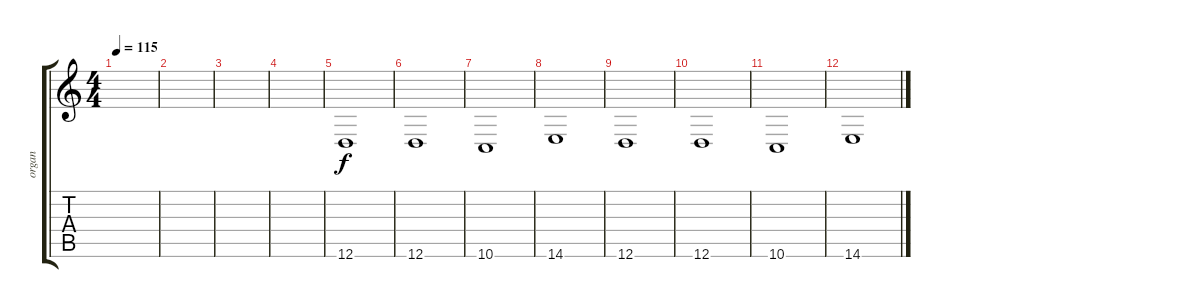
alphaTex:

\track ("organ" "organ") {instrument churchorgan}
\staff {score tabs}
\tuning (D4 A3 F3 C3 G2 D2) {hide}
\ts (4 4)
\tempo 115
\clef g2
\ks c
|
|
|
|
12.6.1 |
12.6.1 |
10.6.1 |
14.6.1 |
12.6.1 |
12.6.1 |
10.6.1 |
14.6.1
